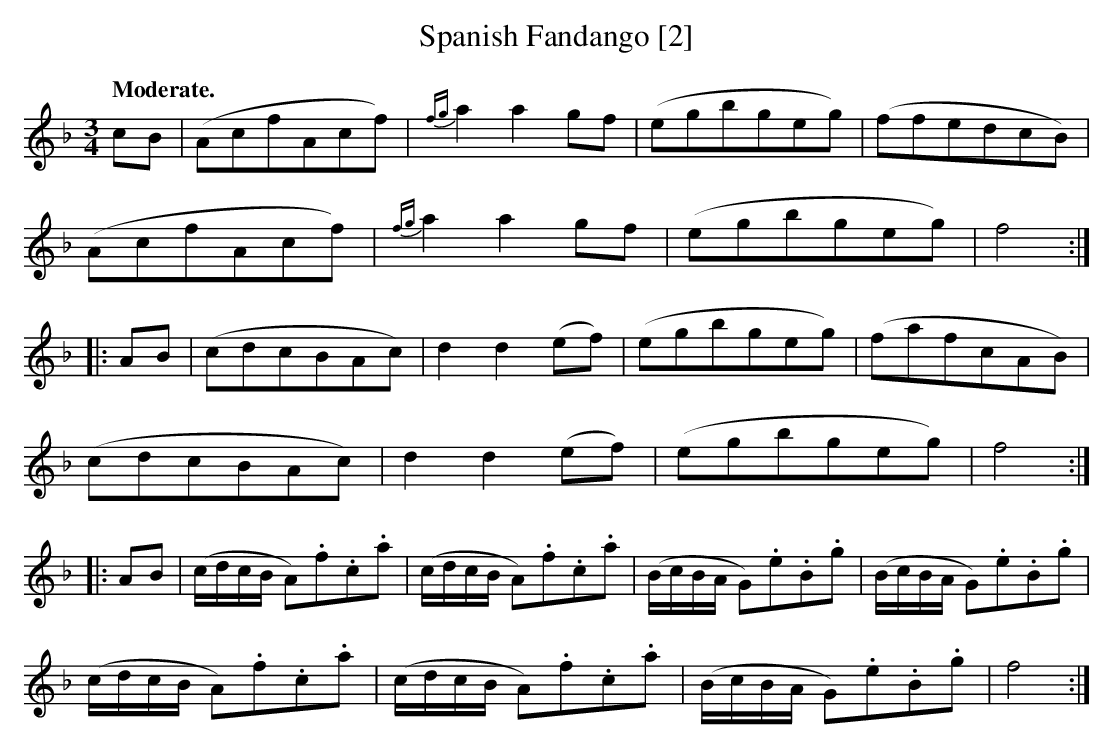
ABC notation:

X:1
T: Spanish Fandango [2]
Q: "Moderate."
M: 3/4
L: 1/8
K: F
cB |\
(AcfAcf) | {fg}a2a2gf | (egbgeg) | (ffedcB) |
(AcfAcf) | {fg}a2a2gf | (egbgeg) | f4 :|
|: AB |\
(cdcBAc) | d2d2(ef) | (egbgeg) | (fafcAB) |
(cdcBAc) | d2d2(ef) | (egbgeg) | f4 :|
|: AB |\
(c/d/c/B/ A).f.c.a | (c/d/c/B/ A).f.c.a |(B/c/B/A/ G).e.B.g | (B/c/B/A/ G).e.B.g |
(c/d/c/B/ A).f.c.a | (c/d/c/B/ A).f.c.a |(B/c/B/A/ G).e.B.g | f4 :|
